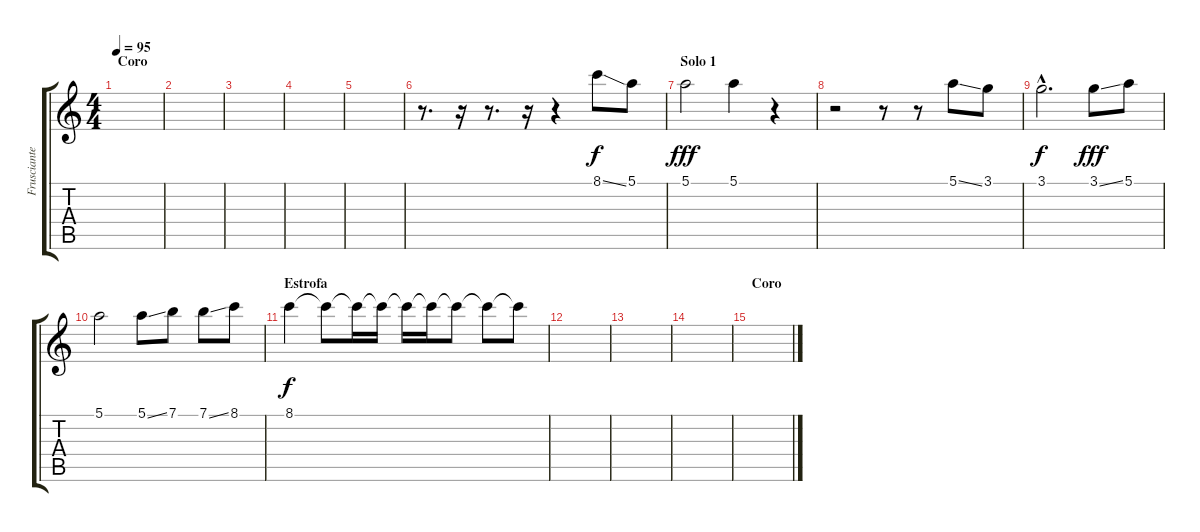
\track ("Frusciante - Solos" "Frusciante") {instrument electricguitarjazz}
\staff {score tabs}
\tuning (E4 B3 G3 D3 A2 E2) {hide}
\ts (4 4)
\section ("" "Coro")
\tempo 95
\clef g2
\ks c
|
|
|
|
|
r.8{d} r.16 r.8{d} r.16 r.4 8.1{ss}.8 5.1.8 |
\section ("" "Solo 1")
5.1.2{dy fff} 5.1.4 r.4 |
r.2 r.8 r.8 5.1{ss}.8 3.1.8 |
3.1{hac}.2{d dy f} 3.1{ss}.8{dy fff} 5.1.8 |
5.1.2 5.1{ss}.8 7.1.8 7.1{ss}.8 8.1.8 |
\section ("" "Estrofa")
8.1.4{dy f} 8.1{t}.8 8.1{t}.16 8.1{t}.16 8.1{t}.16 8.1{t}.16 8.1{t}.8 8.1{t}.8 8.1{t}.8 |
|
|
|
\section ("" "Coro")
